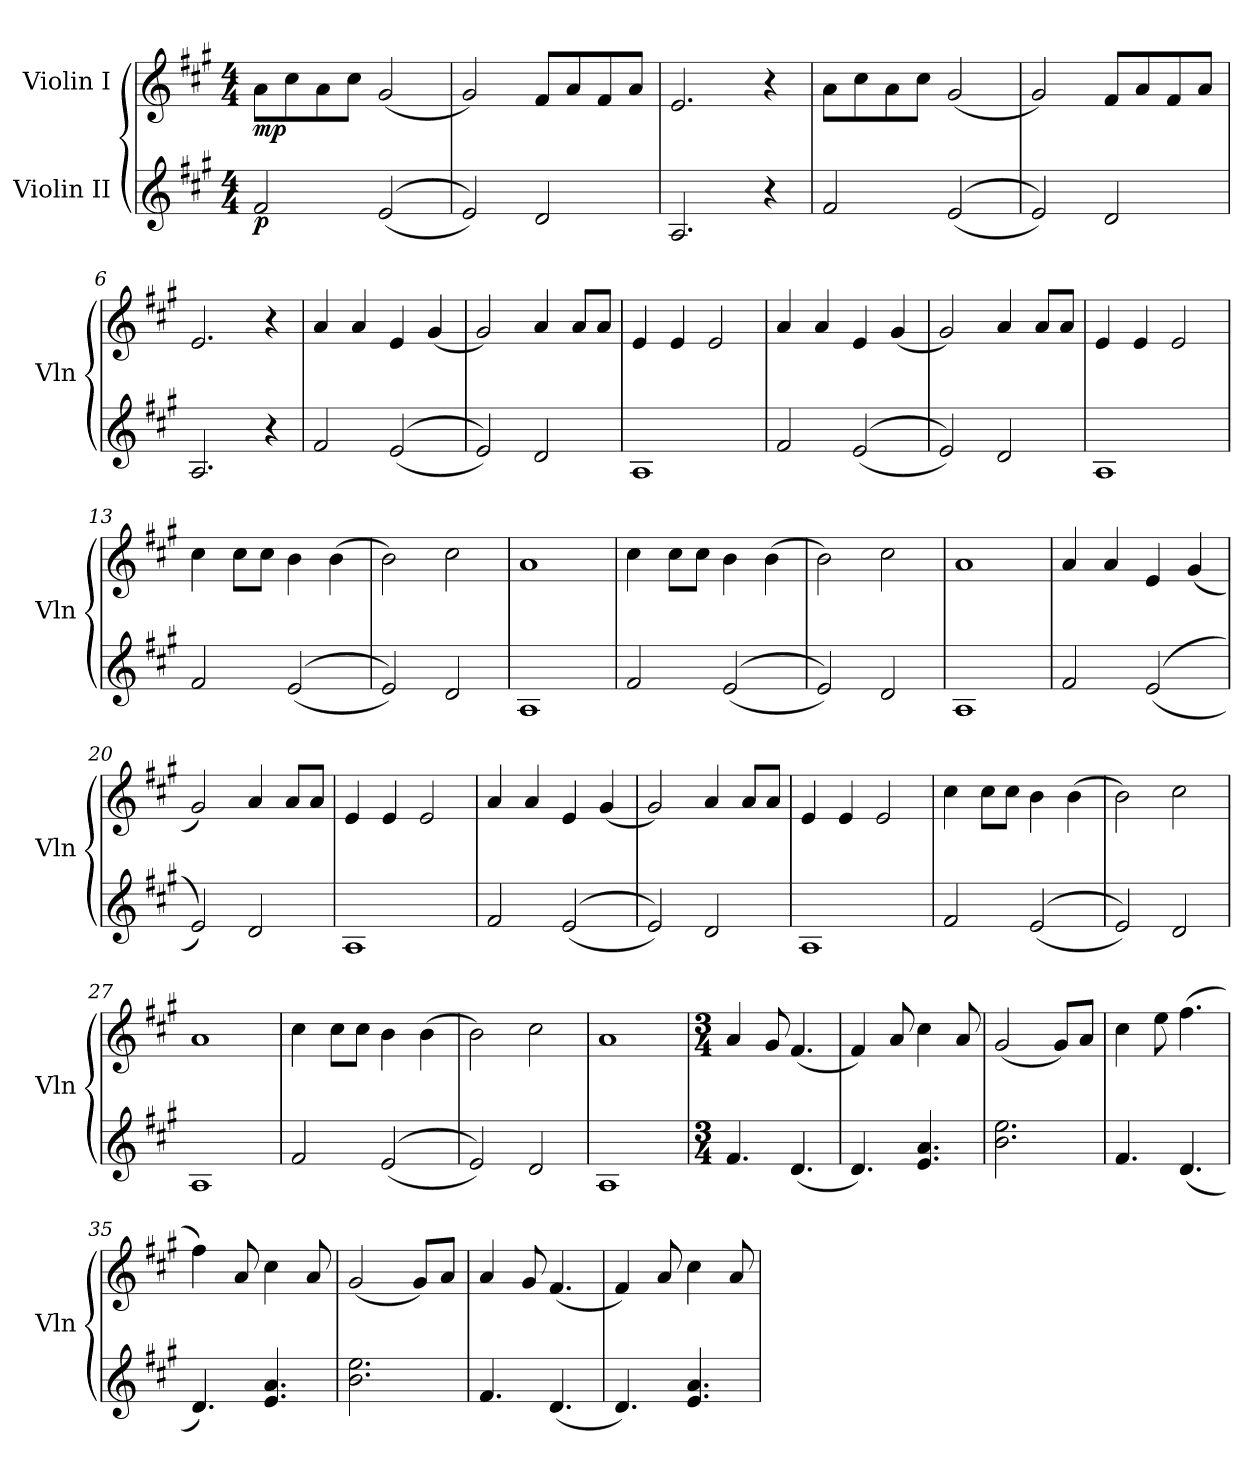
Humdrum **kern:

**kern	**dynam	**kern	**dynam
*part2	*part2	*part1	*part1
*staff2	*staff2	*staff1	*staff1
*I"Violin II	*	*I"Violin I	*
*I'Vln	*	*I'Vln	*
*clefG2	*	*clefG2	*
*k[f#c#g#]	*	*k[f#c#g#]	*
*M4/4	*	*M4/4	*
*MM129	*	*MM129	*
=1	=1	=1	=1
!	!LO:DY:b	!	!LO:DY:b
2f#/	p	8a\L	mp
.	.	8cc#\	.
.	.	8a\	.
.	.	8cc#\J	.
((2e/	.	(2g#/	.
=2	=2	=2	=2
2e/))	.	2g#/)	.
2d/	.	8f#/L	.
.	.	8a/	.
.	.	8f#/	.
.	.	8a/J	.
=3	=3	=3	=3
2.A/	.	2.e/	.
4r	.	4r	.
=4	=4	=4	=4
2f#/	.	8a\L	.
.	.	8cc#\	.
.	.	8a\	.
.	.	8cc#\J	.
((2e/	.	(2g#/	.
=5	=5	=5	=5
2e/))	.	2g#/)	.
2d/	.	8f#/L	.
.	.	8a/	.
.	.	8f#/	.
.	.	8a/J	.
=6	=6	=6	=6
2.A/	.	2.e/	.
4r	.	4r	.
=7	=7	=7	=7
2f#/	.	4a/	.
.	.	4a/	.
((2e/	.	4e/	.
.	.	(4g#/	.
=8	=8	=8	=8
2e/))	.	2g#/)	.
2d/	.	4a/	.
.	.	8a/L	.
.	.	8a/J	.
!!LO:LB:g=z
=9	=9	=9	=9
1A	.	4e/	.
.	.	4e/	.
.	.	2e/	.
=10	=10	=10	=10
2f#/	.	4a/	.
.	.	4a/	.
((2e/	.	4e/	.
.	.	(4g#/	.
=11	=11	=11	=11
2e/))	.	2g#/)	.
2d/	.	4a/	.
.	.	8a/L	.
.	.	8a/J	.
=12	=12	=12	=12
1A	.	4e/	.
.	.	4e/	.
.	.	2e/	.
=13	=13	=13	=13
2f#/	.	4cc#\	.
.	.	8cc#\L	.
.	.	8cc#\J	.
((2e/	.	4b\	.
.	.	(4b\	.
=14	=14	=14	=14
2e/))	.	2b\)	.
2d/	.	2cc#\	.
=15	=15	=15	=15
1A	.	1a	.
=16	=16	=16	=16
2f#/	.	4cc#\	.
.	.	8cc#\L	.
.	.	8cc#\J	.
((2e/	.	4b\	.
.	.	(4b\	.
=17	=17	=17	=17
2e/))	.	2b\)	.
2d/	.	2cc#\	.
=18	=18	=18	=18
1A	.	1a	.
!!LO:LB:g=z
=19	=19	=19	=19
2f#/	.	4a/	.
.	.	4a/	.
((2e/	.	4e/	.
.	.	(4g#/	.
=20	=20	=20	=20
2e/))	.	2g#/)	.
2d/	.	4a/	.
.	.	8a/L	.
.	.	8a/J	.
=21	=21	=21	=21
1A	.	4e/	.
.	.	4e/	.
.	.	2e/	.
=22	=22	=22	=22
2f#/	.	4a/	.
.	.	4a/	.
((2e/	.	4e/	.
.	.	(4g#/	.
=23	=23	=23	=23
2e/))	.	2g#/)	.
2d/	.	4a/	.
.	.	8a/L	.
.	.	8a/J	.
=24	=24	=24	=24
1A	.	4e/	.
.	.	4e/	.
.	.	2e/	.
=25	=25	=25	=25
2f#/	.	4cc#\	.
.	.	8cc#\L	.
.	.	8cc#\J	.
((2e/	.	4b\	.
.	.	(4b\	.
=26	=26	=26	=26
2e/))	.	2b\)	.
2d/	.	2cc#\	.
=27	=27	=27	=27
1A	.	1a	.
=28	=28	=28	=28
2f#/	.	4cc#\	.
.	.	8cc#\L	.
.	.	8cc#\J	.
((2e/	.	4b\	.
.	.	(4b\	.
!!LO:LB:g=z
=29	=29	=29	=29
2e/))	.	2b\)	.
2d/	.	2cc#\	.
=30	=30	=30	=30
1A	.	1a	.
=31	=31	=31	=31
*M3/4	*	*M3/4	*
*	*	*MM97	*
4.f#/	.	4a/	.
.	.	8g#/	.
(4.d/	.	(4.f#/	.
=32	=32	=32	=32
4.d/)	.	4f#/)	.
.	.	8a/	.
4.e/ 4.a/	.	4cc#\	.
.	.	8a/	.
=33	=33	=33	=33
2.b\ 2.ee\	.	(2g#/	.
.	.	8g#/L)	.
.	.	8a/J	.
=34	=34	=34	=34
4.f#/	.	4cc#\	.
.	.	8ee\	.
(4.d/	.	(4.ff#\	.
=35	=35	=35	=35
4.d/)	.	4ff#\)	.
.	.	8a/	.
4.e/ 4.a/	.	4cc#\	.
.	.	8a/	.
=36	=36	=36	=36
2.b\ 2.ee\	.	(2g#/	.
.	.	8g#/L)	.
.	.	8a/J	.
=37	=37	=37	=37
4.f#/	.	4a/	.
.	.	8g#/	.
(4.d/	.	(4.f#/	.
!!LO:LB:g=z
=38	=38	=38	=38
4.d/)	.	4f#/)	.
.	.	8a/	.
4.e/ 4.a/	.	4cc#\	.
.	.	8a/	.
=	=	=	=
*-	*-	*-	*-
